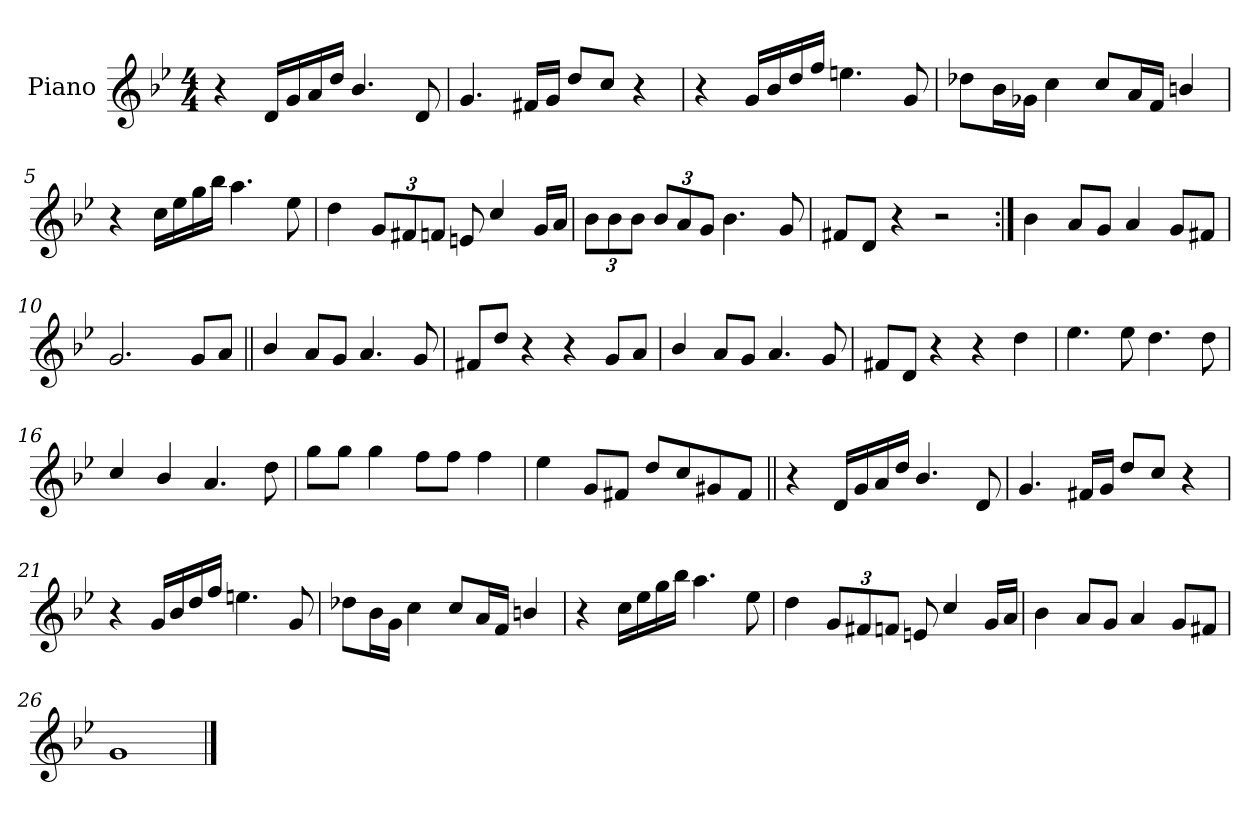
**kern
*part1
*staff1
*I"Piano
*I'Pno
*clefG2
*k[b-e-]
*M4/4
=1
4r
16d/LL
16g/
16a/
16dd/JJ
4.b-/
8d/
=2
4.g/
16f#X/LL
16g/JJ
8dd/L
8cc/J
4r
=3
4r
16g/LL
16b-/
16dd/
16ff/JJ
4.een\
8g/
!!LO:LB:g=z
=4
8dd-X\L
16b-\L
16g-X\JJ
4cc\
8cc/L
16a/L
16f/JJ
4bn/
=5
4r
16cc\LL
16ee-\
16gg\
16bb-\JJ
4.aa\
8ee-\
=6
4dd\
*Xbrackettup
12g/L
12f#X/
12fn/J
8en/
4cc/
16g/LL
16a/JJ
!!LO:LB:g=z
=7
12b-\L
12b-\
12b-\J
12b-/L
12a/
12g/J
4.b-\
8g/
=8
8f#X/L
8d/J
4r
2r
=9:|!
4b-\
8a/L
8g/J
4a/
8g/L
8f#X/J
=10
2.g/
8g/L
8a/J
!!LO:LB:g=z
=11||
4b-/
8a/L
8g/J
4.a/
8g/
=12
8f#X/L
8dd/J
4r
4r
8g/L
8a/J
=13
4b-/
8a/L
8g/J
4.a/
8g/
=14
8f#X/L
8d/J
4r
4r
4dd\
!!LO:LB:g=z
=15
4.ee-\
8ee-\
4.dd\
8dd\
=16
4cc/
4b-/
4.a/
8dd\
=17
8gg\L
8gg\J
4gg\
8ff\L
8ff\J
4ff\
=18
4ee-\
8g/L
8f#X/J
8dd/L
8cc/
8g#X/
8f#/J
!!LO:LB:g=z
=19||
4r
16d/LL
16g/
16a/
16dd/JJ
4.b-/
8d/
=20
4.g/
16f#X/LL
16g/JJ
8dd/L
8cc/J
4r
=21
4r
16g/LL
16b-/
16dd/
16ff/JJ
4.een\
8g/
=22
8dd-X\L
16b-\L
16g\JJ
4cc\
8cc/L
16a/L
16f/JJ
4bn/
!!LO:LB:g=z
=23
4r
16cc\LL
16ee-\
16gg\
16bb-\JJ
4.aa\
8ee-\
=24
4dd\
12g/L
12f#X/
12fn/J
8en/
4cc/
16g/LL
16a/JJ
=25
4b-\
8a/L
8g/J
4a/
8g/L
8f#X/J
=26
1g
==
*-
